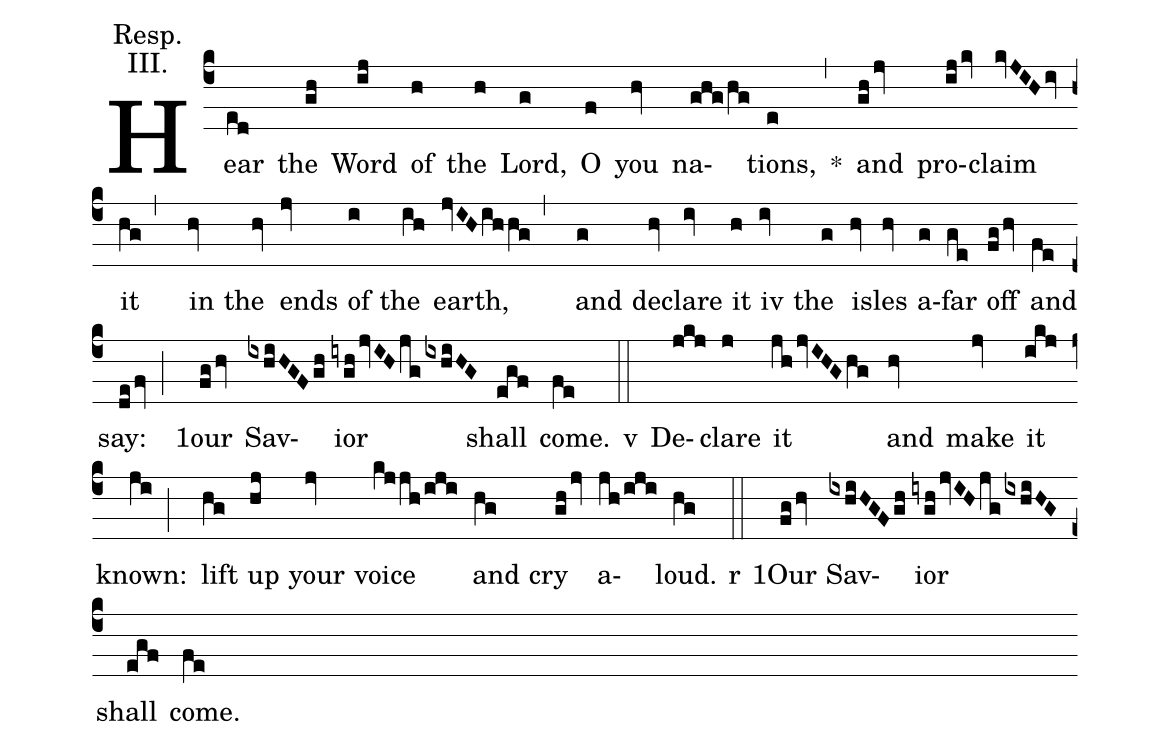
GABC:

annotation: Resp.;
annotation: III.;
%%
(c4) Hear(ed) the(gh) Word(ij) of(h) the(h) Lord,(g) O(f) you(hv) na(ghg/hg)tions,(e) <sp>*</sp>(,) and(ghjv) pro(ijkv)claim(kvJIHiv) it(hg,) in(hv) the(hv) ends(jv) of(i) the(ih) earth,(jvIHihhg,) and(g) de(hv)clare(iv) it(h) iv(iv) the(g) is(hv)les(hv) a(g)far(ge) off(fghv) and(fe) say:(defv;) <sp>1</sp>our(fghv) Sav(ixhiHGFgh)ior(iyghjvIHjg/ixhiHG) shall(egf) come.(fe)

<sp>v</sp>(::) De(jkj)clare(j) it(jhjvIHGhg) and(hv) make(jv) it(ikj) known:(ji;) lift(hg) up(hj) your(jv) voice(kjjh/iji) and(hg) cry(ghjv) a(jh/iji)loud.(hg)

<sp>r</sp>(::) <sp>1</sp>Our(fghv) Sav(ixhiHGFgh)ior(iyghjvIHjg/ixhiHG) shall(egf) come.(fe)
